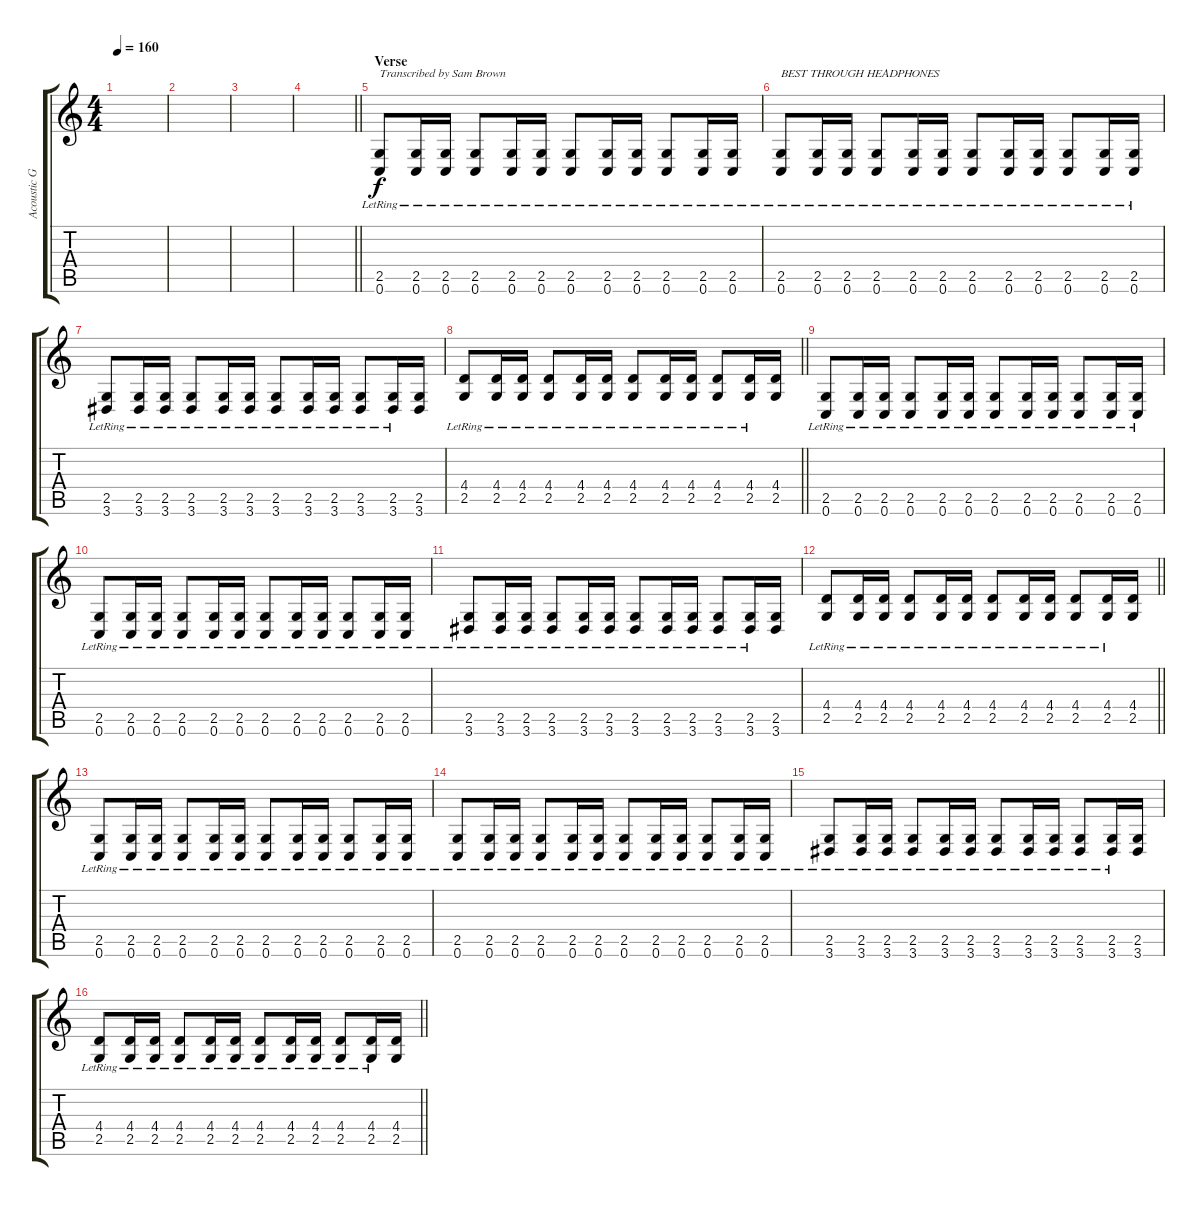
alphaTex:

\track ("Acoustic Guitar" "Acoustic G") {instrument acousticguitarnylon}
\staff {score tabs}
\tuning (C4 G3 Eb3 Bb2 F2 C2) {hide}
\ts (4 4)
\section ("" "")
\tempo 160
\clef g2
\ks c
|
|
|
\barLineRight lightlight
|
\section ("" "Verse")
(2.5{lr} 0.6{lr}).8{txt "Transcribed by Sam Brown"} (2.5{lr} 0.6{lr}).16 (2.5{lr} 0.6{lr}).16 (2.5{lr} 0.6{lr}).8 (2.5{lr} 0.6{lr}).16 (2.5{lr} 0.6{lr}).16 (2.5{lr} 0.6{lr}).8 (2.5{lr} 0.6{lr}).16 (2.5{lr} 0.6{lr}).16 (2.5{lr} 0.6{lr}).8 (2.5{lr} 0.6{lr}).16 (2.5{lr} 0.6{lr}).16 |
(2.5{lr} 0.6{lr}).8{txt "BEST THROUGH HEADPHONES"} (2.5{lr} 0.6{lr}).16 (2.5{lr} 0.6{lr}).16 (2.5{lr} 0.6{lr}).8 (2.5{lr} 0.6{lr}).16 (2.5{lr} 0.6{lr}).16 (2.5{lr} 0.6{lr}).8 (2.5{lr} 0.6{lr}).16 (2.5{lr} 0.6{lr}).16 (2.5{lr} 0.6{lr}).8 (2.5{lr} 0.6{lr}).16 (2.5{lr} 0.6{lr}).16 |
(2.5{lr} 3.6{lr}).8 (2.5{lr} 3.6{lr}).16 (2.5{lr} 3.6{lr}).16 (2.5{lr} 3.6{lr}).8 (2.5{lr} 3.6{lr}).16 (2.5{lr} 3.6{lr}).16 (2.5{lr} 3.6{lr}).8 (2.5{lr} 3.6{lr}).16 (2.5{lr} 3.6{lr}).16 (2.5{lr} 3.6{lr}).8 (2.5{lr} 3.6{lr}).16 (2.5 3.6).16 |
\barLineRight lightlight
(4.4{lr} 2.5{lr}).8 (4.4{lr} 2.5{lr}).16 (4.4{lr} 2.5{lr}).16 (4.4{lr} 2.5{lr}).8 (4.4{lr} 2.5{lr}).16 (4.4{lr} 2.5{lr}).16 (4.4{lr} 2.5{lr}).8 (4.4{lr} 2.5{lr}).16 (4.4{lr} 2.5{lr}).16 (4.4{lr} 2.5{lr}).8 (4.4{lr} 2.5{lr}).16 (4.4 2.5).16 |
\section ("" "")
(2.5{lr} 0.6{lr}).8 (2.5{lr} 0.6{lr}).16 (2.5{lr} 0.6{lr}).16 (2.5{lr} 0.6{lr}).8 (2.5{lr} 0.6{lr}).16 (2.5{lr} 0.6{lr}).16 (2.5{lr} 0.6{lr}).8 (2.5{lr} 0.6{lr}).16 (2.5{lr} 0.6{lr}).16 (2.5{lr} 0.6{lr}).8 (2.5{lr} 0.6{lr}).16 (2.5{lr} 0.6{lr}).16 |
(2.5{lr} 0.6{lr}).8 (2.5{lr} 0.6{lr}).16 (2.5{lr} 0.6{lr}).16 (2.5{lr} 0.6{lr}).8 (2.5{lr} 0.6{lr}).16 (2.5{lr} 0.6{lr}).16 (2.5{lr} 0.6{lr}).8 (2.5{lr} 0.6{lr}).16 (2.5{lr} 0.6{lr}).16 (2.5{lr} 0.6{lr}).8 (2.5{lr} 0.6{lr}).16 (2.5{lr} 0.6{lr}).16 |
(2.5{lr} 3.6{lr}).8 (2.5{lr} 3.6{lr}).16 (2.5{lr} 3.6{lr}).16 (2.5{lr} 3.6{lr}).8 (2.5{lr} 3.6{lr}).16 (2.5{lr} 3.6{lr}).16 (2.5{lr} 3.6{lr}).8 (2.5{lr} 3.6{lr}).16 (2.5{lr} 3.6{lr}).16 (2.5{lr} 3.6{lr}).8 (2.5{lr} 3.6{lr}).16 (2.5 3.6).16 |
\barLineRight lightlight
(4.4{lr} 2.5{lr}).8 (4.4{lr} 2.5{lr}).16 (4.4{lr} 2.5{lr}).16 (4.4{lr} 2.5{lr}).8 (4.4{lr} 2.5{lr}).16 (4.4{lr} 2.5{lr}).16 (4.4{lr} 2.5{lr}).8 (4.4{lr} 2.5{lr}).16 (4.4{lr} 2.5{lr}).16 (4.4{lr} 2.5{lr}).8 (4.4{lr} 2.5{lr}).16 (4.4 2.5).16 |
\section ("" "")
(2.5{lr} 0.6{lr}).8 (2.5{lr} 0.6{lr}).16 (2.5{lr} 0.6{lr}).16 (2.5{lr} 0.6{lr}).8 (2.5{lr} 0.6{lr}).16 (2.5{lr} 0.6{lr}).16 (2.5{lr} 0.6{lr}).8 (2.5{lr} 0.6{lr}).16 (2.5{lr} 0.6{lr}).16 (2.5{lr} 0.6{lr}).8 (2.5{lr} 0.6{lr}).16 (2.5{lr} 0.6{lr}).16 |
(2.5{lr} 0.6{lr}).8 (2.5{lr} 0.6{lr}).16 (2.5{lr} 0.6{lr}).16 (2.5{lr} 0.6{lr}).8 (2.5{lr} 0.6{lr}).16 (2.5{lr} 0.6{lr}).16 (2.5{lr} 0.6{lr}).8 (2.5{lr} 0.6{lr}).16 (2.5{lr} 0.6{lr}).16 (2.5{lr} 0.6{lr}).8 (2.5{lr} 0.6{lr}).16 (2.5{lr} 0.6{lr}).16 |
(2.5{lr} 3.6{lr}).8 (2.5{lr} 3.6{lr}).16 (2.5{lr} 3.6{lr}).16 (2.5{lr} 3.6{lr}).8 (2.5{lr} 3.6{lr}).16 (2.5{lr} 3.6{lr}).16 (2.5{lr} 3.6{lr}).8 (2.5{lr} 3.6{lr}).16 (2.5{lr} 3.6{lr}).16 (2.5{lr} 3.6{lr}).8 (2.5{lr} 3.6{lr}).16 (2.5 3.6).16 |
\barLineRight lightlight
(4.4{lr} 2.5{lr}).8 (4.4{lr} 2.5{lr}).16 (4.4{lr} 2.5{lr}).16 (4.4{lr} 2.5{lr}).8 (4.4{lr} 2.5{lr}).16 (4.4{lr} 2.5{lr}).16 (4.4{lr} 2.5{lr}).8 (4.4{lr} 2.5{lr}).16 (4.4{lr} 2.5{lr}).16 (4.4{lr} 2.5{lr}).8 (4.4{lr} 2.5{lr}).16 (4.4 2.5).16
